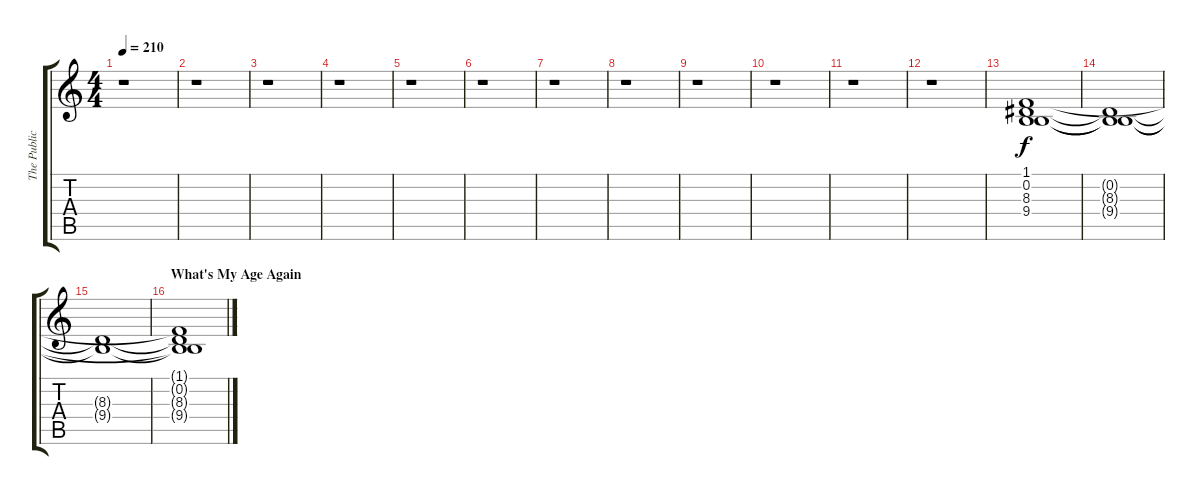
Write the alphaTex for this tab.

\track ("The Public" "The Public") {instrument applause}
\staff {score tabs}
\tuning (E4 B3 G3 D3 A2 E2) {hide}
\ts (4 4)
\tempo 210
\clef g2
\ks c
r.1{dy f} |
r.1 |
r.1 |
r.1 |
r.1 |
r.1 |
r.1 |
r.1 |
r.1 |
r.1 |
r.1 |
r.1 |
(1.1 0.2 8.3 9.4).1 |
(0.2{t} 8.3{t} 9.4{t}).1{volume 11} |
(8.3{t} 9.4{t}).1{volume 9} |
\section ("" "What's My Age Again")
(1.1{t} 0.2{t} 8.3{t} 9.4{t}).1{volume 7}
